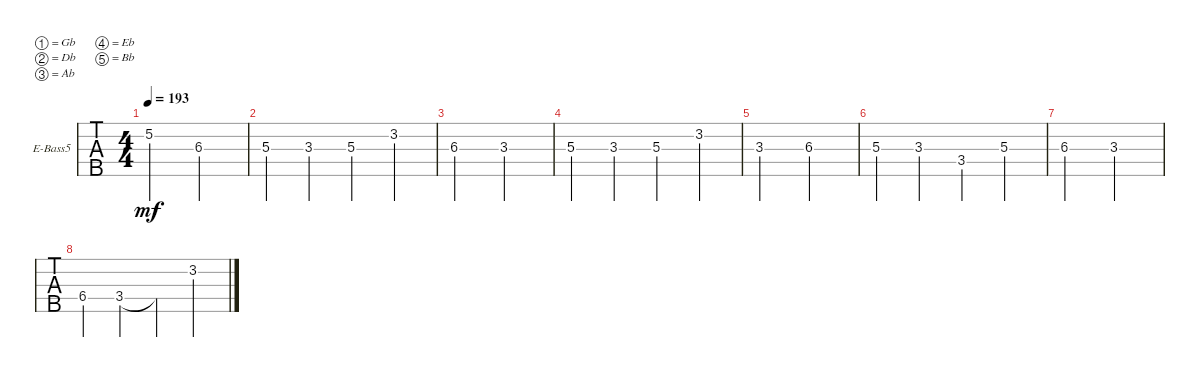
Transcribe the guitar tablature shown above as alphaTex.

\defaultSystemsLayout 4
\bracketExtendMode groupsimilarinstruments
\firstSystemTrackNameOrientation horizontal
\otherSystemsTrackNameOrientation horizontal
\track ("Electric Bass" "E-Bass5") {multiBarRest instrument electricbassfinger}
\staff {tabs}
\tuning (Gb2 Db2 Ab1 Eb1 Bb0)
\ts (4 4)
\tempo 193
\clef f4
\ks c
5.2.2{dy mf} 6.3.2 |
5.3.4 3.3.4 5.3.4 3.2.4 |
6.3.2 3.3.2 |
5.3.4 3.3.4 5.3.4 3.2.4 |
3.3.2 6.3.2 |
5.3.4 3.3.4 3.4.4 5.3.4 |
6.3.2 3.3.2 |
6.4.4 3.4.4 3.4{t}.4 3.2.4
